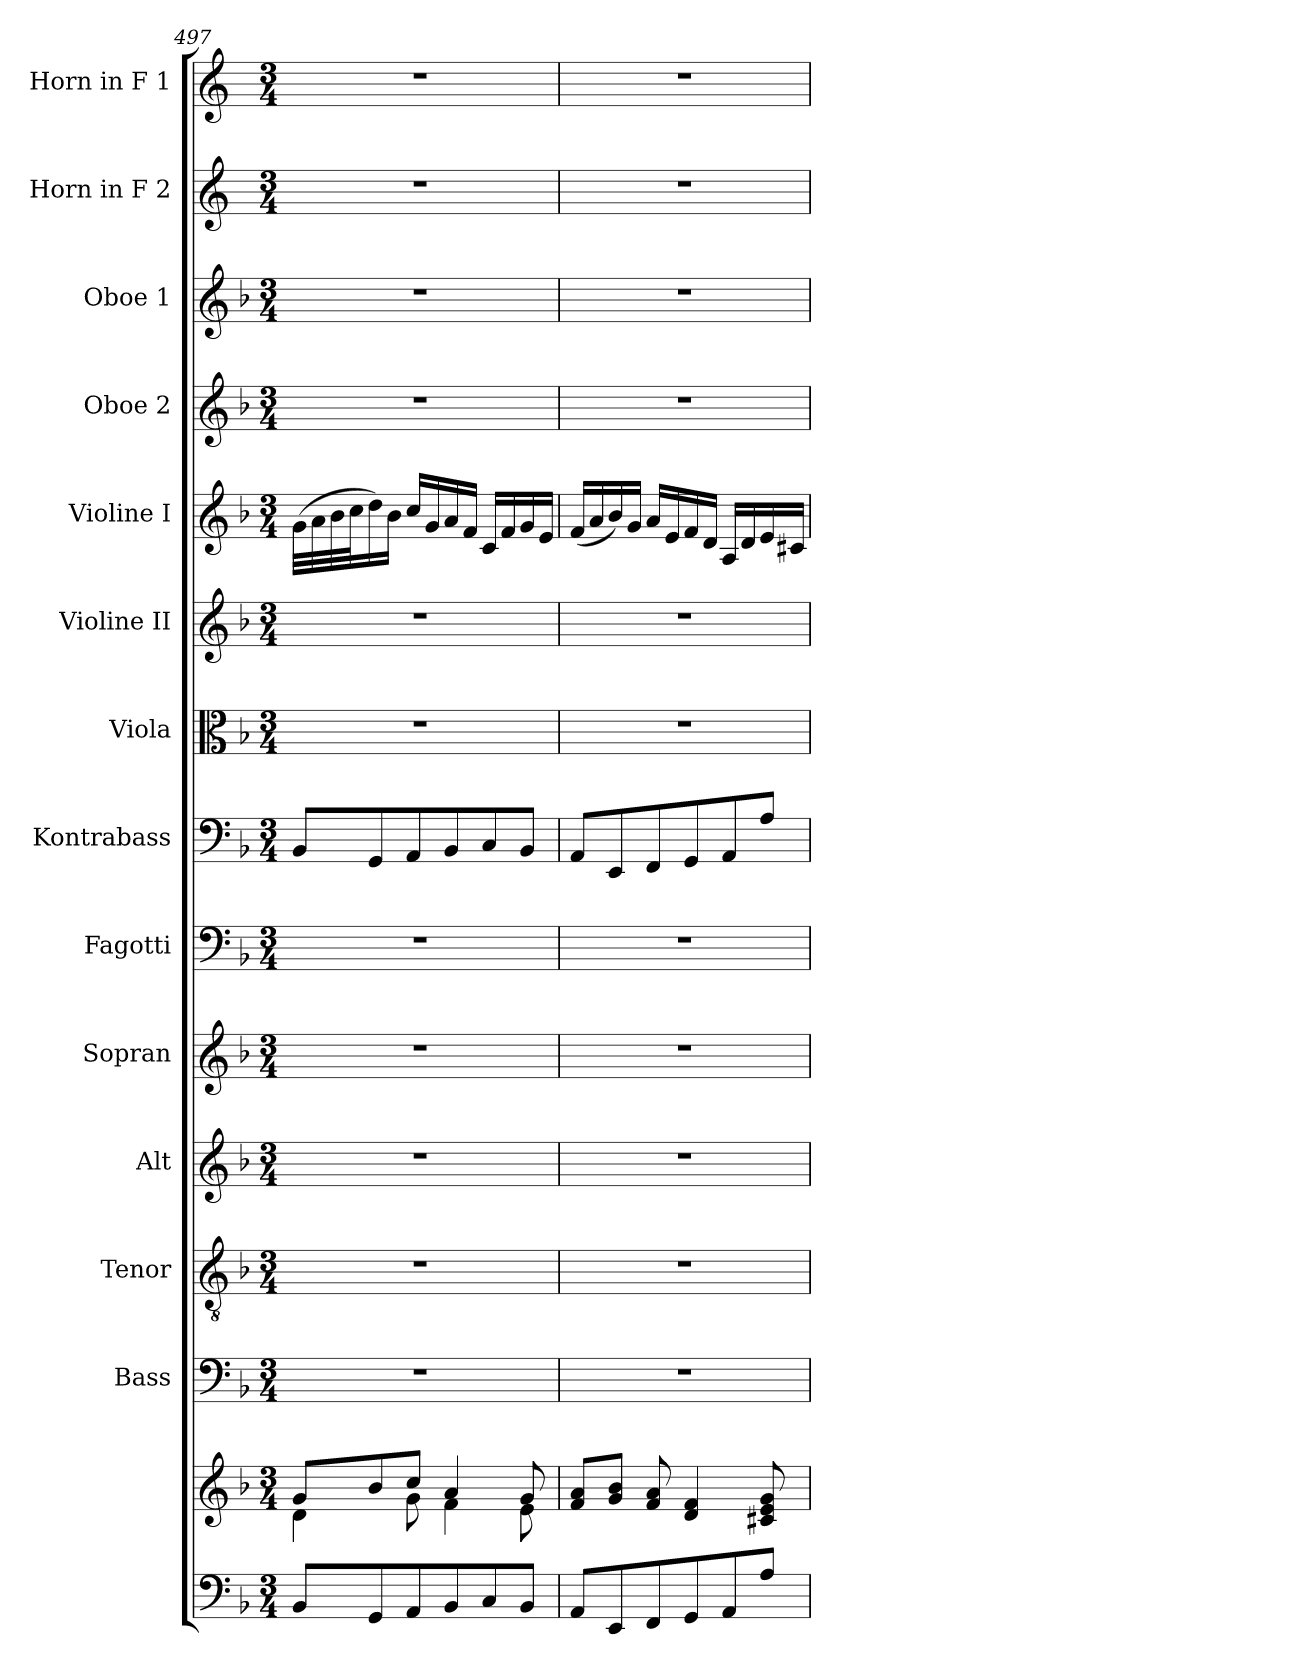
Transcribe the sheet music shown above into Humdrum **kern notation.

**kern	**kern	**kern	**kern	**kern	**kern	**kern	**kern	**kern	**kern	**kern	**kern	**kern	**kern	**kern
*part14	*part14	*part13	*part12	*part11	*part10	*part9	*part8	*part7	*part6	*part5	*part4	*part3	*part2	*part1
*staff15	*staff14	*staff13	*staff12	*staff11	*staff10	*staff9	*staff8	*staff7	*staff6	*staff5	*staff4	*staff3	*staff2	*staff1
*	*	*I"Bass	*I"Tenor	*I"Alt	*I"Sopran	*I"Fagotti	*I"Kontrabass	*I"Viola	*I"Violine II	*I"Violine I	*I"Oboe 2	*I"Oboe 1	*I"Horn in F 2	*I"Horn in F 1
*	*	*I'B.	*I'T.	*I'A.	*I'S.	*I'Fg.	*I'Kb.	*I'Vla.	*I'Vl. II	*I'Vl. I	*I'Ob. 2	*I'Ob. 1	*	*
*clefF4	*clefG2	*clefF4	*clefGv2	*clefG2	*clefG2	*clefF4	*clefF4	*clefC3	*clefG2	*clefG2	*clefG2	*clefG2	*clefG2	*clefG2
*	*	*	*	*	*	*	*ITrd7c12	*	*	*	*	*	*ITrd4c7	*ITrd4c7
*k[b-]	*k[b-]	*k[b-]	*k[b-]	*k[b-]	*k[b-]	*k[b-]	*k[b-]	*k[b-]	*k[b-]	*k[b-]	*k[b-]	*k[b-]	*k[b-]	*k[b-]
*F:	*F:	*F:	*F:	*F:	*F:	*F:	*F:	*F:	*F:	*F:	*F:	*F:	*F:	*F:
*M3/4	*M3/4	*M3/4	*M3/4	*M3/4	*M3/4	*M3/4	*M3/4	*M3/4	*M3/4	*M3/4	*M3/4	*M3/4	*M3/4	*M3/4
=497	=497	=497	=497	=497	=497	=497	=497	=497	=497	=497	=497	=497	=497	=497
*	*^	*	*	*	*	*	*	*	*	*	*	*	*	*
8BB-/L	8g/L	4d\	2.r	2.r	2.r	2.r	2.r	8BBB-/L	2.r	2.r	(>32g\LLL	2.r	2.r	2.r	2.r
.	.	.	.	.	.	.	.	.	.	.	32a\	.	.	.	.
.	.	.	.	.	.	.	.	.	.	.	32b-\	.	.	.	.
.	.	.	.	.	.	.	.	.	.	.	32cc\J	.	.	.	.
8GG/	8b-/	.	.	.	.	.	.	8GGG/	.	.	16dd\)	.	.	.	.
.	.	.	.	.	.	.	.	.	.	.	16b-\JJ	.	.	.	.
8AA/	8cc/J	8g\	.	.	.	.	.	8AAA/	.	.	16cc/LL	.	.	.	.
.	.	.	.	.	.	.	.	.	.	.	16g/	.	.	.	.
8BB-/	4a/	4f\	.	.	.	.	.	8BBB-/	.	.	16a/	.	.	.	.
.	.	.	.	.	.	.	.	.	.	.	16f/JJ	.	.	.	.
8C/	.	.	.	.	.	.	.	8CC/	.	.	16c/LL	.	.	.	.
.	.	.	.	.	.	.	.	.	.	.	16f/	.	.	.	.
8BB-/J	8g/	8e\	.	.	.	.	.	8BBB-/J	.	.	16g/	.	.	.	.
.	.	.	.	.	.	.	.	.	.	.	16e/JJ	.	.	.	.
*	*v	*v	*	*	*	*	*	*	*	*	*	*	*	*	*
=498	=498	=498	=498	=498	=498	=498	=498	=498	=498	=498	=498	=498	=498	=498
8AA/L	8f/ 8a/L	2.r	2.r	2.r	2.r	2.r	8AAA/L	2.r	2.r	(<16f/LL	2.r	2.r	2.r	2.r
.	.	.	.	.	.	.	.	.	.	16a/	.	.	.	.
8EE/	8g/ 8b-/J	.	.	.	.	.	8EEE/	.	.	16b-/)	.	.	.	.
.	.	.	.	.	.	.	.	.	.	16g/JJ	.	.	.	.
8FF/	8f/ 8a/	.	.	.	.	.	8FFF/	.	.	16a/LL	.	.	.	.
.	.	.	.	.	.	.	.	.	.	16e/	.	.	.	.
8GG/	4d/ 4f/	.	.	.	.	.	8GGG/	.	.	16f/	.	.	.	.
.	.	.	.	.	.	.	.	.	.	16d/JJ	.	.	.	.
8AA/	.	.	.	.	.	.	8AAA/	.	.	16A/LL	.	.	.	.
.	.	.	.	.	.	.	.	.	.	16d/	.	.	.	.
8A/J	8c#X/ 8e/ 8g/	.	.	.	.	.	8AA/J	.	.	16e/	.	.	.	.
.	.	.	.	.	.	.	.	.	.	16c#X/JJ	.	.	.	.
=	=	=	=	=	=	=	=	=	=	=	=	=	=	=
*-	*-	*-	*-	*-	*-	*-	*-	*-	*-	*-	*-	*-	*-	*-
